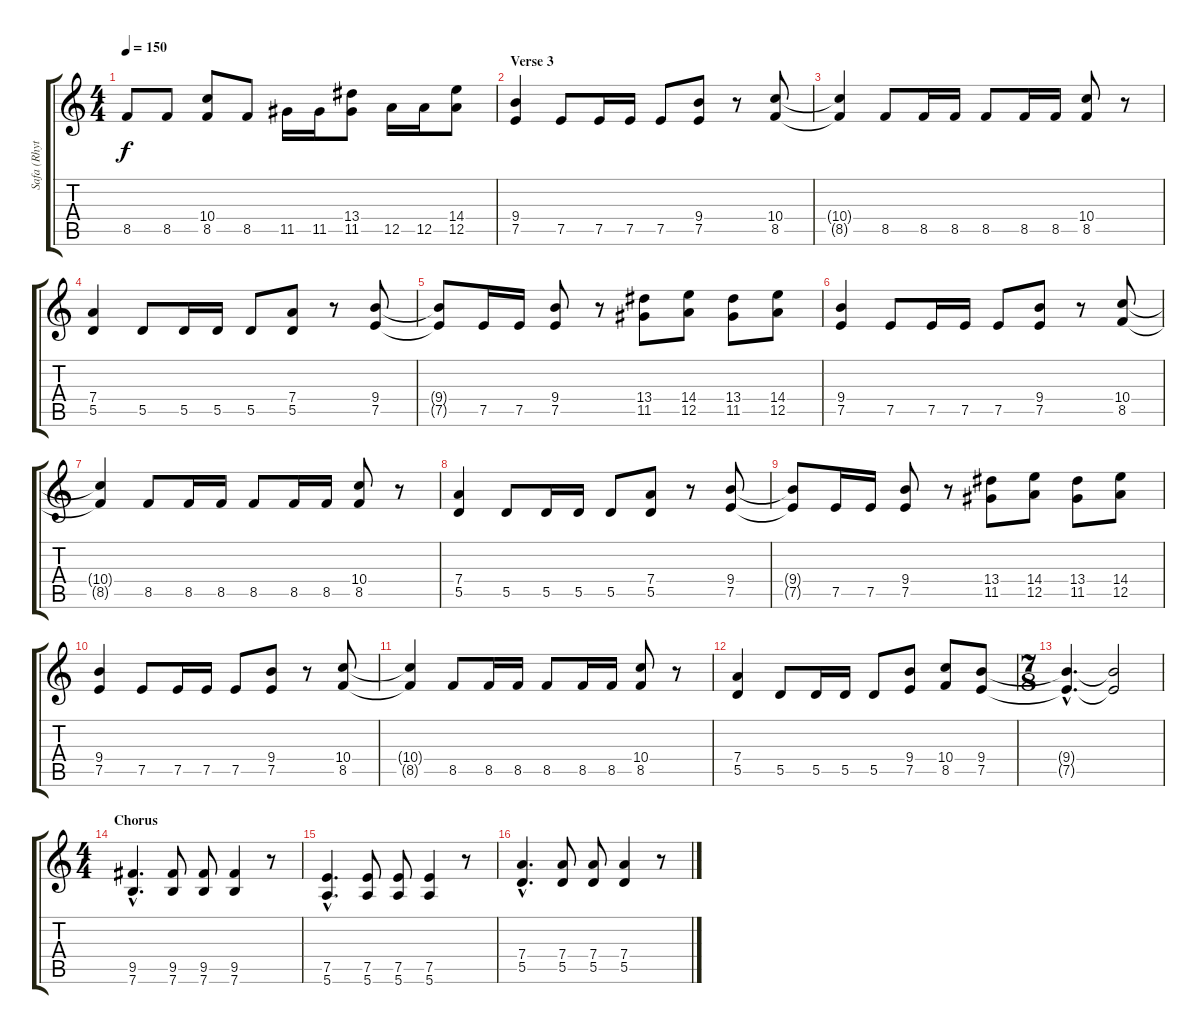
\track ("Safa (Rhythm)" "Safa (Rhyt") {instrument distortionguitar}
\staff {score tabs}
\tuning (E4 B3 G3 D3 A2 E2) {hide}
\ts (4 4)
\tempo 150
\clef g2
\ks c
8.5.8{dy f} 8.5.8 (10.4 8.5).8 8.5.8 11.5.16 11.5.16 (13.4 11.5).8 12.5.16 12.5.16 (14.4 12.5).8 |
\section ("" "Verse 3")
(9.4 7.5).4 7.5.8 7.5.16 7.5.16 7.5.8 (9.4 7.5).8 r.8 (10.4 8.5).8 |
(10.4{t} 8.5{t}).4 8.5.8 8.5.16 8.5.16 8.5.8 8.5.16 8.5.16 (10.4 8.5).8 r.8 |
(7.4 5.5).4 5.5.8 5.5.16 5.5.16 5.5.8 (7.4 5.5).8 r.8 (9.4 7.5).8 |
(9.4{t} 7.5{t}).8 7.5.16 7.5.16 (9.4 7.5).8 r.8 (13.4 11.5).8 (14.4 12.5).8 (13.4 11.5).8 (14.4 12.5).8 |
(9.4 7.5).4 7.5.8 7.5.16 7.5.16 7.5.8 (9.4 7.5).8 r.8 (10.4 8.5).8 |
(10.4{t} 8.5{t}).4 8.5.8 8.5.16 8.5.16 8.5.8 8.5.16 8.5.16 (10.4 8.5).8 r.8 |
(7.4 5.5).4 5.5.8 5.5.16 5.5.16 5.5.8 (7.4 5.5).8 r.8 (9.4 7.5).8 |
(9.4{t} 7.5{t}).8 7.5.16 7.5.16 (9.4 7.5).8 r.8 (13.4 11.5).8 (14.4 12.5).8 (13.4 11.5).8 (14.4 12.5).8 |
(9.4 7.5).4 7.5.8 7.5.16 7.5.16 7.5.8 (9.4 7.5).8 r.8 (10.4 8.5).8 |
(10.4{t} 8.5{t}).4 8.5.8 8.5.16 8.5.16 8.5.8 8.5.16 8.5.16 (10.4 8.5).8 r.8 |
(7.4 5.5).4 5.5.8 5.5.16 5.5.16 5.5.8 (9.4 7.5).8 (10.4 8.5).8 (9.4 7.5).8 |
\ts (7 8)
(9.4{hac t} 7.5{hac t}).4{d} (9.4{t} 7.5{t}).2 |
\ts (4 4)
\section ("" "Chorus")
(9.5{hac} 7.6{hac}).4{d} (9.5 7.6).8 (9.5 7.6).8 (9.5 7.6).4 r.8 |
(7.5{hac} 5.6{hac}).4{d} (7.5 5.6).8 (7.5 5.6).8 (7.5 5.6).4 r.8 |
(7.4{hac} 5.5{hac}).4{d} (7.4 5.5).8 (7.4 5.5).8 (7.4 5.5).4 r.8
